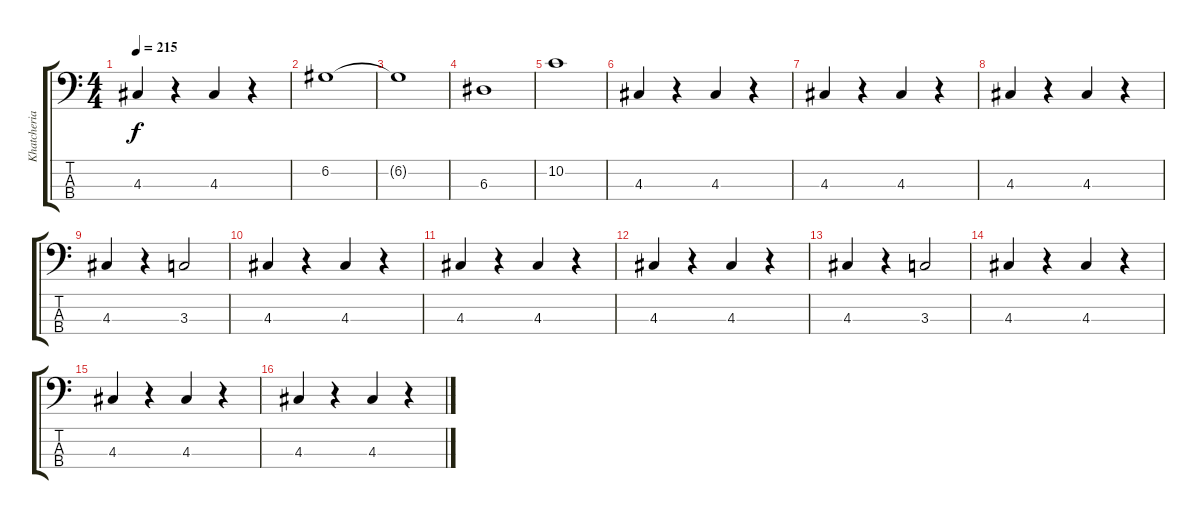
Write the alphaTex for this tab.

\track ("Khatcherian (bass)" "Khatcheria") {instrument electricbassfinger}
\staff {score tabs}
\tuning (G2 D2 A1 E1) {hide}
\ts (4 4)
\tempo 215
\clef f4
\ks c
4.3.4{dy f} r.4 4.3.4 r.4 |
6.2.1 |
6.2{t}.1 |
6.3.1 |
10.2.1 |
4.3.4 r.4 4.3.4 r.4 |
4.3.4 r.4 4.3.4 r.4 |
4.3.4 r.4 4.3.4 r.4 |
4.3.4 r.4 3.3.2 |
4.3.4 r.4 4.3.4 r.4 |
4.3.4 r.4 4.3.4 r.4 |
4.3.4 r.4 4.3.4 r.4 |
4.3.4 r.4 3.3.2 |
4.3.4 r.4 4.3.4 r.4 |
4.3.4 r.4 4.3.4 r.4 |
4.3.4 r.4 4.3.4 r.4
